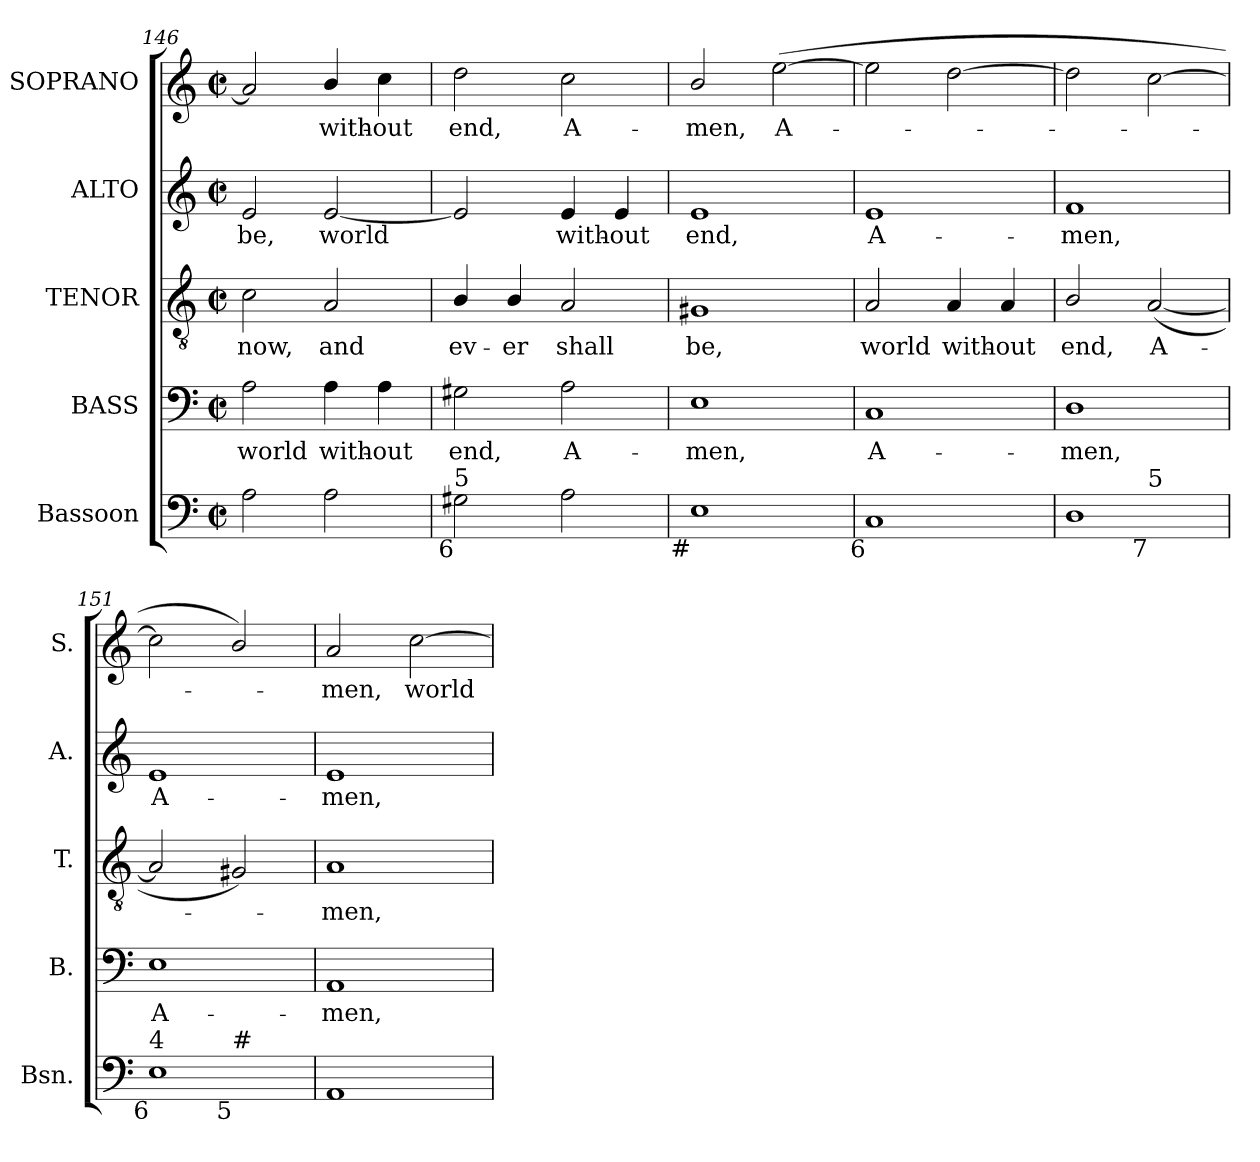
**kern	**kern	**text	**kern	**text	**kern	**text	**kern	**text
*part5	*part4	*part4	*part3	*part3	*part2	*part2	*part1	*part1
*staff5	*staff4	*staff4	*staff3	*staff3	*staff2	*staff2	*staff1	*staff1
*I"Bassoon	*I"BASS	*	*I"TENOR	*	*I"ALTO	*	*I"SOPRANO	*
*I'Bsn.	*I'B.	*	*I'T.	*	*I'A.	*	*I'S.	*
*clefF4	*clefF4	*	*clefGv2	*	*clefG2	*	*clefG2	*
*	*	*	*ITrd7c12	*	*	*	*	*
*k[]	*k[]	*	*k[]	*	*k[]	*	*k[]	*
*C:	*C:	*	*C:	*	*C:	*	*C:	*
*M2/2	*M2/2	*	*M2/2	*	*M2/2	*	*M2/2	*
*met(c|)	*met(c|)	*	*met(c|)	*	*met(c|)	*	*met(c|)	*
=146	=146	=146	=146	=146	=146	=146	=146	=146
!	!	!LO:LY:b:color=#000000	!	!	!	!	!	!
!	!	!	!	!LO:LY:b:color=#000000	!	!	!	!
!	!	!	!	!	!	!LO:LY:b:color=#000000	!	!
2Ai\	2Ai\	world	2Ci\	now,	2ei/	be,	2ai/]	.
!	!	!LO:LY:b:color=#000000	!	!	!	!	!	!
!	!	!	!	!LO:LY:b:color=#000000	!	!	!	!
!	!	!	!	!	!	!LO:LY:b:color=#000000	!	!
!	!	!	!	!	!	!	!	!LO:LY:b:color=#000000
2Ai\	4Ai\	with-	2AAi/	and	[2ei/	world	4bi/	with-
!	!	!LO:LY:b:color=#000000	!	!	!	!	!	!
!	!	!	!	!	!	!	!	!LO:LY:b:color=#000000
.	4Ai\	-out	.	.	.	.	4cci\	-out
=147	=147	=147	=147	=147	=147	=147	=147	=147
!	!	!LO:LY:b:color=#000000	!	!	!	!	!	!
!	!	!	!	!LO:LY:b:color=#000000	!	!	!	!
!LO:TX:b:rj:t=6	!	!	!	!	!	!	!	!
!LO:TX:t=5	!	!	!	!	!	!	!	!
!	!	!	!	!	!	!	!	!LO:LY:b:color=#000000
2G#Xi\	2G#Xi\	end,	4BBi/	ev-	2ei/]	.	2ddi\	end,
!	!	!	!	!LO:LY:b:color=#000000	!	!	!	!
.	.	.	4BBi/	-er	.	.	.	.
!	!	!LO:LY:b:color=#000000	!	!	!	!	!	!
!	!	!	!	!LO:LY:b:color=#000000	!	!	!	!
!	!	!	!	!	!	!LO:LY:b:color=#000000	!	!
!	!	!	!	!	!	!	!	!LO:LY:b:color=#000000
2Ai\	2Ai\	A-	2AAi/	shall	4ei/	with-	2cci\	A-
!	!	!	!	!	!	!LO:LY:b:color=#000000	!	!
.	.	.	.	.	4ei/	-out	.	.
=148	=148	=148	=148	=148	=148	=148	=148	=148
!	!	!LO:LY:b:color=#000000	!	!	!	!	!	!
!	!	!	!	!LO:LY:b:color=#000000	!	!	!	!
!	!	!	!	!	!	!LO:LY:b:color=#000000	!	!
!LO:TX:b:rj:t=#	!	!	!	!	!	!	!	!
!	!	!	!	!	!	!	!	!LO:LY:b:color=#000000
1Ei	1Ei	-men,	1GG#Xi	be,	1ei	end,	2bi/	-men,
!	!	!	!	!	!	!	!	!LO:LY:b:color=#000000
.	.	.	.	.	.	.	([2eei\	A-
!!LO:LB:g=z
=149	=149	=149	=149	=149	=149	=149	=149	=149
!	!	!LO:LY:b:color=#000000	!	!	!	!	!	!
!	!	!	!	!LO:LY:b:color=#000000	!	!	!	!
!LO:TX:b:rj:t=6	!	!	!	!	!	!	!	!
!	!	!	!	!	!	!LO:LY:b:color=#000000	!	!
1Ci	1Ci	A-	2AAi/	world	1ei	A-	2eei\]	.
!	!	!	!	!LO:LY:b:color=#000000	!	!	!	!
.	.	.	4AAi/	with-	.	.	[2ddi\	.
!	!	!	!	!LO:LY:b:color=#000000	!	!	!	!
.	.	.	4AAi/	-out	.	.	.	.
=150	=150	=150	=150	=150	=150	=150	=150	=150
!	!	!LO:LY:b:color=#000000	!	!	!	!	!	!
!	!	!	!	!LO:LY:b:color=#000000	!	!	!	!
!LO:TX:b:rj:t=8	!	!	!	!	!	!	!	!
!LO:TX:t=6	!	!	!	!	!	!	!	!
!	!	!	!	!	!	!LO:LY:b:color=#000000	!	!
*^	*	*	*	*	*	*	*	*
1Di	2ryy	1Di	-men,	2BBi/	end,	1fi	-men,	2ddi\]	.
!	!LO:TX:b:rj:t=7	!	!	!	!	!	!	!	!
!	!LO:TX:t=5	!	!	!	!	!	!	!	!
!	!	!	!	!	!LO:LY:b:color=#000000	!	!	!	!
.	2ryy	.	.	([2AAi/	A-	.	.	[2cci\	.
=151	=151	=151	=151	=151	=151	=151	=151	=151	=151
!	!	!	!LO:LY:b:color=#000000	!	!	!	!	!	!
!LO:TX:b:rj:t=6	!	!	!	!	!	!	!	!	!
!LO:TX:t=4	!	!	!	!	!	!	!	!	!
!	!	!	!	!	!	!	!LO:LY:b:color=#000000	!	!
1Ei	2ryy	1Ei	A-	2AAi/]	.	1ei	A-	2cci\]	.
!	!LO:TX:b:rj:t=5	!	!	!	!	!	!	!	!
!	!LO:TX:t=#	!	!	!	!	!	!	!	!
.	2ryy	.	.	2GG#Xi/)	.	.	.	2bi/)	.
*v	*v	*	*	*	*	*	*	*	*
=152	=152	=152	=152	=152	=152	=152	=152	=152
*^	*	*	*	*	*	*	*	*
!	!	!	!LO:LY:b:color=#000000	!	!	!	!	!	!
*v	*v	*	*	*	*	*	*	*	*
*^	*	*	*	*	*	*	*	*
!	!	!	!	!	!LO:LY:b:color=#000000	!	!	!	!
*v	*v	*	*	*	*	*	*	*	*
*^	*	*	*	*	*	*	*	*
!	!	!	!	!	!	!	!LO:LY:b:color=#000000	!	!
*v	*v	*	*	*	*	*	*	*	*
*^	*	*	*	*	*	*	*	*
!	!	!	!	!	!	!	!	!	!LO:LY:b:color=#000000
*v	*v	*	*	*	*	*	*	*	*
1AAi	1AAi	-men,	1AAi	-men,	1ei	-men,	2ai/	-men,
!	!	!	!	!	!	!	!	!LO:LY:b:color=#000000
.	.	.	.	.	.	.	[2cci\	world
=	=	=	=	=	=	=	=	=
*-	*-	*-	*-	*-	*-	*-	*-	*-
